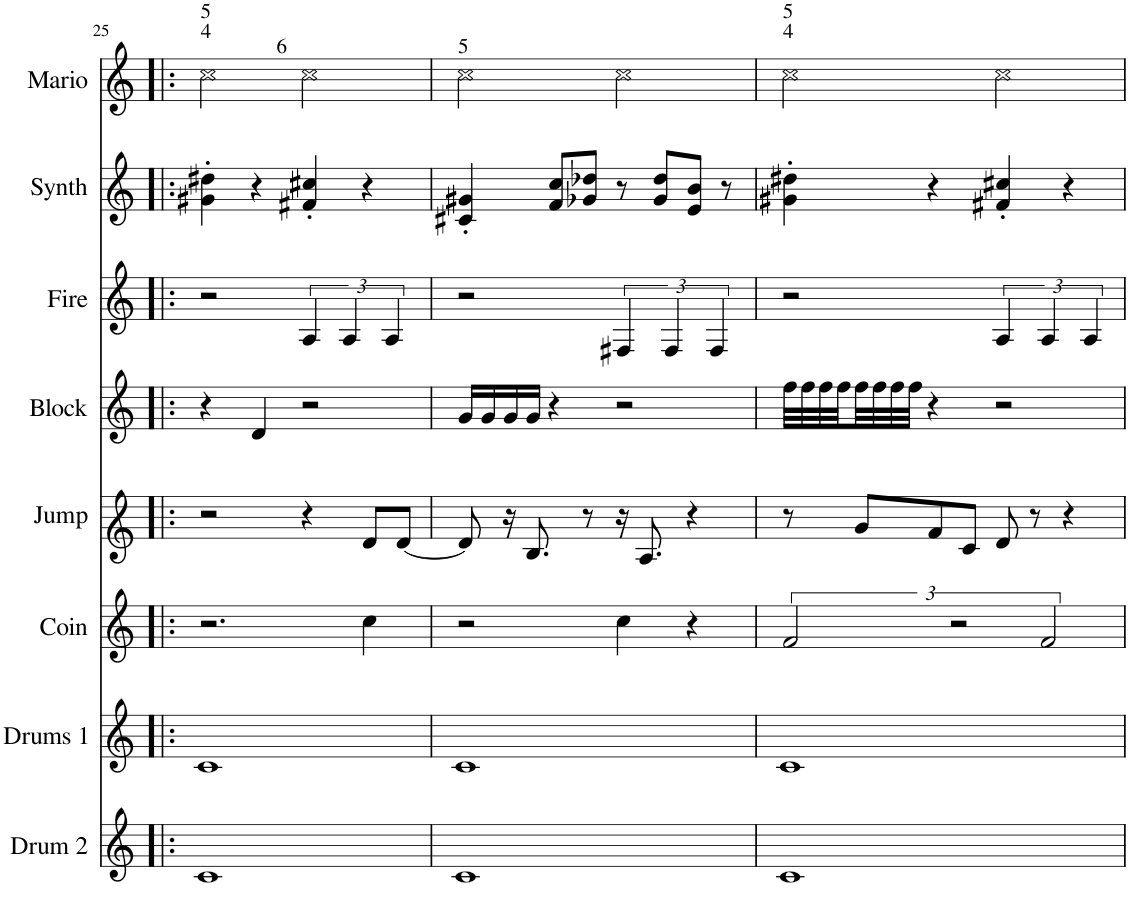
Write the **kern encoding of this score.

**kern	**kern	**kern	**kern	**kern	**kern	**kern	**kern
*part8	*part7	*part6	*part5	*part4	*part3	*part2	*part1
*staff8	*staff7	*staff6	*staff5	*staff4	*staff3	*staff2	*staff1
*I"Drum Loop 2 (synth)	*I"Drum Loop 1 (Sampled)	*I"Coin Sound	*I"Jump Sound	*I"Block Sound	*I"Fireball	*I"Synth lead	*I"Mario Sounds (varied)
*I'Drum 2	*I'Drums 1	*I'Coin	*I'Jump	*I'Block	*I'Fire	*I'Synth	*I'Mario
!!LO:PB:g=z
*clefG2	*clefG2	*clefG2	*clefG1	*clefG2	*clefG2	*clefG2	*clefG2
*k[]	*k[]	*k[]	*k[]	*k[]	*k[]	*k[]	*k[]
*M4/4	*M4/4	*M4/4	*M4/4	*M4/4	*M4/4	*M4/4	*M4/4
=25!|:	=25!|:	=25!|:	=25!|:	=25!|:	=25!|:	=25!|:	=25!|:
!	!	!	!	!	!	!	!LO:TX:a:t=4
!	!	!	!	!	!	!	!LO:TX:a:t=5
*	*	*	*	*	*	*	*^
1c	1c	2.r	2r	4r	2r	4g#X\' 4dd#X\'	2cc\	4.ryy
.	.	.	.	4d/	.	4r	.	.
!	!	!	!	!	!	!	!	!LO:TX:a:t=6
.	.	.	.	.	.	.	.	2ryy
.	.	.	4r	2r	6A/	4f#X/' 4cc#X/'	2cc\	.
.	.	.	.	.	6A/	.	.	.
.	.	4cc\	8f/L	.	.	4r	.	.
.	.	.	.	.	6A/	.	.	.
.	.	.	[8f/J	.	.	.	.	8ryy
=26	=26	=26	=26	=26	=26	=26	=26	=26
!	!	!	!	!	!	!	!LO:TX:a:t=5	!
*	*	*	*	*	*	*	*v	*v
1c	1c	2r	8f/]	16g/LL	2r	4c#X/' 4g#X/'	2cc\
.	.	.	.	16g/	.	.	.
.	.	.	16r	16g/	.	.	.
.	.	.	8.d/	16g/JJ	.	.	.
.	.	.	.	4r	.	8f/ 8cc/L	.
.	.	.	8r	.	.	8g-X/ 8dd-X/J	.
.	.	4cc\	16r	2r	6F#X/	8r	2cc\
.	.	.	8.c/	.	.	.	.
.	.	.	.	.	.	8g-/ 8dd-/L	.
.	.	.	.	.	6F#/	.	.
.	.	4r	4r	.	.	8e/ 8b/J	.
.	.	.	.	.	6F#/	.	.
.	.	.	.	.	.	8r	.
=27	=27	=27	=27	=27	=27	=27	=27
!	!	!	!	!	!	!	!LO:TX:a:t=4
!	!	!	!	!	!	!	!LO:TX:a:t=5
1c	1c	3f/	8r	32ff\LLL	2r	4g#X\' 4dd#X\'	2cc\
.	.	.	.	32ff\	.	.	.
.	.	.	.	32ff\	.	.	.
.	.	.	.	32ff\	.	.	.
.	.	.	8b/L	32ff\	.	.	.
.	.	.	.	32ff\	.	.	.
.	.	.	.	32ff\	.	.	.
.	.	.	.	32ff\JJJ	.	.	.
.	.	.	8a/	4r	.	4r	.
.	.	3r	.	.	.	.	.
.	.	.	8e/J	.	.	.	.
.	.	.	8f/	2r	6A/	4f#X/' 4cc#X/'	2cc\
.	.	.	8r	.	.	.	.
.	.	3f/	.	.	6A/	.	.
.	.	.	4r	.	.	4r	.
.	.	.	.	.	6A/	.	.
=	=	=	=	=	=	=	=
*-	*-	*-	*-	*-	*-	*-	*-
